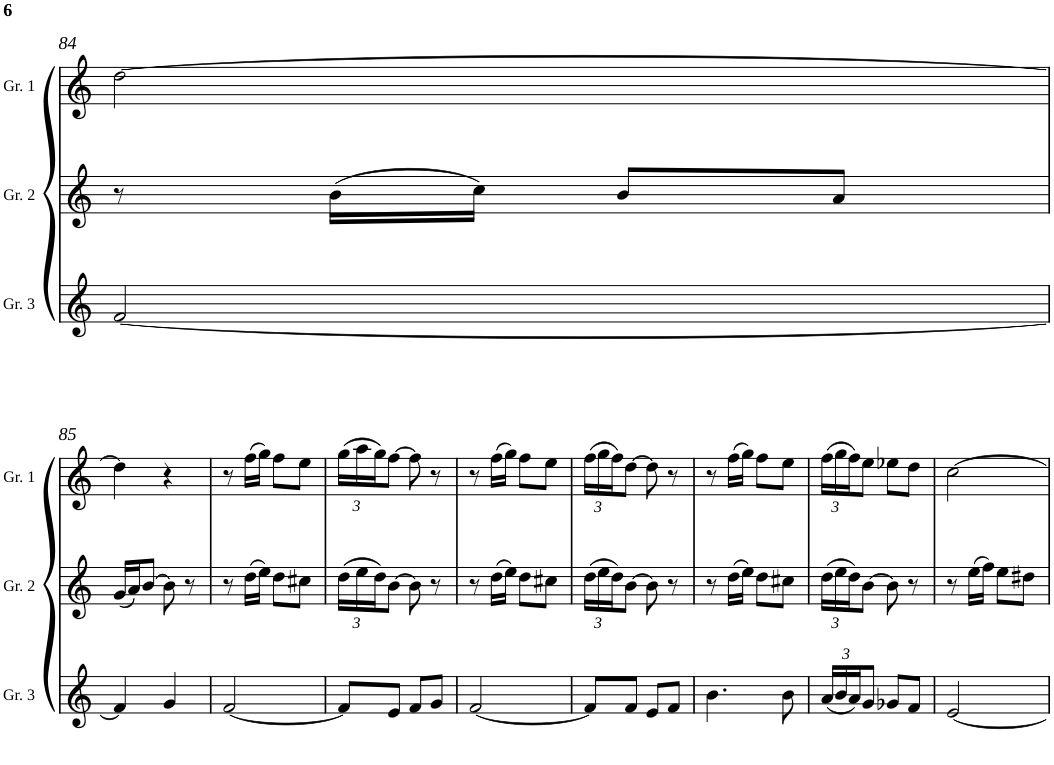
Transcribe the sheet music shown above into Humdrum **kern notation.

**kern	**kern	**kern
*part3	*part2	*part1
*staff3	*staff2	*staff1
*I"Gralla 3	*I"Gralla 2	*I"Gralla 1
*I'Gr. 3	*I'Gr. 2	*I'Gr. 1
!!LO:PB:g=z
*clefG2	*clefG2	*clefG2
*k[]	*k[]	*k[]
*C:	*C:	*C:
*M2/4	*M2/4	*M2/4
=84	=84	=84
[2f/	8r	[2dd\
.	(>16b\LL	.
.	16cc\JJ)	.
.	8b/L	.
.	8a/J	.
!!LO:LB:g=z
=85	=85	=85
4f/]	(<16g/LL	4dd\]
.	16a/J)	.
.	[8b/J	.
4g/	8b\]	4r
.	8r	.
=86	=86	=86
[2f/	8r	8r
.	(>16dd\LL	(>16ff\LL
.	16ee\JJ)	16gg\JJ)
.	8dd\L	8ff\L
.	8cc#X\J	8ee\J
=87	=87	=87
*	*Xbrackettup	*Xbrackettup
8f/L]	(>24dd\LL	(>24gg\LL
.	24ee\	24aa\
.	24dd\J)	24gg\J)
8e/J	[8b\J	[8ff\J
8f/L	8b\]	8ff\]
8g/J	8r	8r
=88	=88	=88
[2f/	8r	8r
.	(>16dd\LL	(>16ff\LL
.	16ee\JJ)	16gg\JJ)
.	8dd\L	8ff\L
.	8cc#X\J	8ee\J
=89	=89	=89
8f/L]	(>24dd\LL	(>24ff\LL
.	24ee\	24gg\
.	24dd\J)	24ff\J)
8f/J	[8b\J	[8dd\J
8e/L	8b\]	8dd\]
8f/J	8r	8r
=90	=90	=90
4.b\	8r	8r
.	(>16dd\LL	(>16ff\LL
.	16ee\JJ)	16gg\JJ)
.	8dd\L	8ff\L
8b\	8cc#X\J	8ee\J
=91	=91	=91
*Xbrackettup	*	*
(<24a/LL	(>24dd\LL	(>24ff\LL
24b/	24ee\	24gg\
24a/J)	24dd\J)	24ff\J)
8g/J	[8b\J	8ee\J
8g-X/L	8b\]	8ee-X\L
8f/J	8r	8dd\J
=92	=92	=92
[2e/	8r	[2cc\
.	(>16ee\LL	.
.	16ff\JJ)	.
.	8ee\L	.
.	8dd#X\J	.
=	=	=
*-	*-	*-
